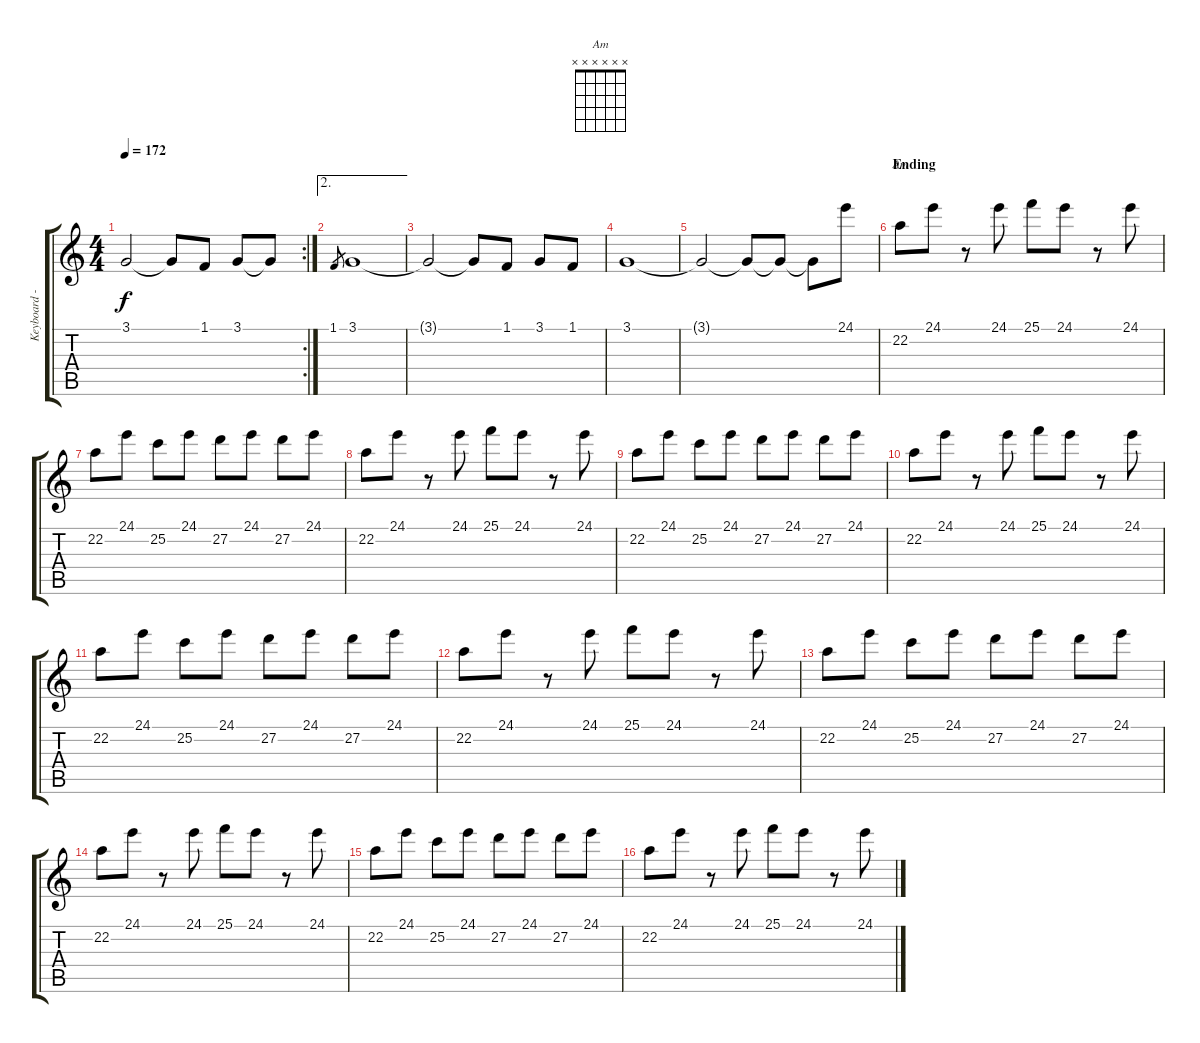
\track ("Keyboard - lead" "Keyboard -") {instrument harpsichord}
\staff {score tabs}
\tuning (E4 B3 G3 D3 A2 E2) {hide}
\chord ("Am" x x x x x x)
\rc 2
\ts (4 4)
\tempo 172
\clef g2
\ks c
3.1{t}.2{dy f} 3.1{t}.8 1.1.8 3.1.8 3.1{t}.8 |
\ae 2
1.1.8{gr} 3.1.1 |
3.1{t}.2 3.1{t}.8 1.1.8 3.1.8 1.1.8 |
3.1.1 |
3.1{t}.2 3.1{t}.8 3.1{t}.8{volume 0} 3.1{t}.8 24.1.8{volume 14 instrument harpsichord} |
\section ("" "Ending")
22.2.8{ch "Am"} 24.1.8 r.8 24.1.8 25.1.8 24.1.8 r.8 24.1.8 |
22.2.8 24.1.8 25.2.8 24.1.8 27.2.8 24.1.8 27.2.8 24.1.8 |
22.2.8 24.1.8 r.8 24.1.8 25.1.8 24.1.8 r.8 24.1.8 |
22.2.8 24.1.8 25.2.8 24.1.8 27.2.8 24.1.8 27.2.8 24.1.8 |
22.2.8 24.1.8 r.8 24.1.8 25.1.8 24.1.8 r.8 24.1.8 |
22.2.8 24.1.8 25.2.8 24.1.8 27.2.8 24.1.8 27.2.8 24.1.8 |
22.2.8 24.1.8 r.8 24.1.8 25.1.8 24.1.8 r.8 24.1.8 |
22.2.8 24.1.8 25.2.8 24.1.8 27.2.8 24.1.8 27.2.8 24.1.8 |
22.2.8 24.1.8 r.8 24.1.8 25.1.8 24.1.8 r.8 24.1.8 |
22.2.8 24.1.8 25.2.8 24.1.8 27.2.8 24.1.8 27.2.8 24.1.8 |
22.2.8 24.1.8 r.8 24.1.8 25.1.8 24.1.8 r.8 24.1.8
